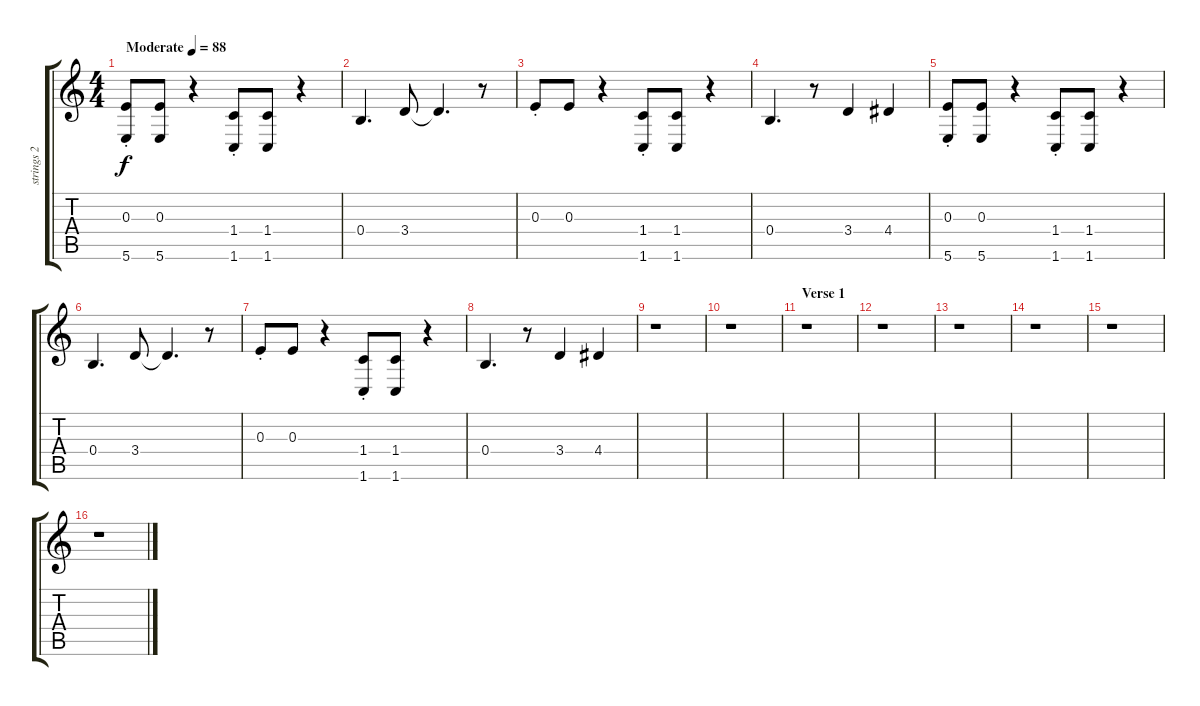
\track ("strings 2" "strings 2") {instrument stringensemble1}
\staff {score tabs}
\tuning (Db5 Ab4 E4 B3 Gb3 B2) {hide}
\ts (4 4)
\tempo (88 "Moderate")
\clef g2
\ks c
(0.3{st} 5.6{st}).8{dy f instrument stringensemble1} (0.3 5.6).8 r.4 (1.4{st} 1.6{st}).8 (1.4 1.6).8 r.4 |
0.4.4{d} 3.4.8 3.4{t}.4{d} r.8 |
0.3{st}.8 0.3.8 r.4 (1.4{st} 1.6{st}).8 (1.4 1.6).8 r.4 |
0.4.4{d} r.8 3.4.4 4.4.4 |
(0.3{st} 5.6{st}).8 (0.3 5.6).8 r.4 (1.4{st} 1.6{st}).8 (1.4 1.6).8 r.4 |
0.4.4{d} 3.4.8 3.4{t}.4{d} r.8 |
0.3{st}.8 0.3.8 r.4 (1.4{st} 1.6{st}).8 (1.4 1.6).8 r.4 |
0.4.4{d} r.8 3.4.4 4.4.4 |
r.1 |
r.1 |
\section ("" "Verse 1")
r.1 |
r.1 |
r.1 |
r.1 |
r.1 |
r.1
